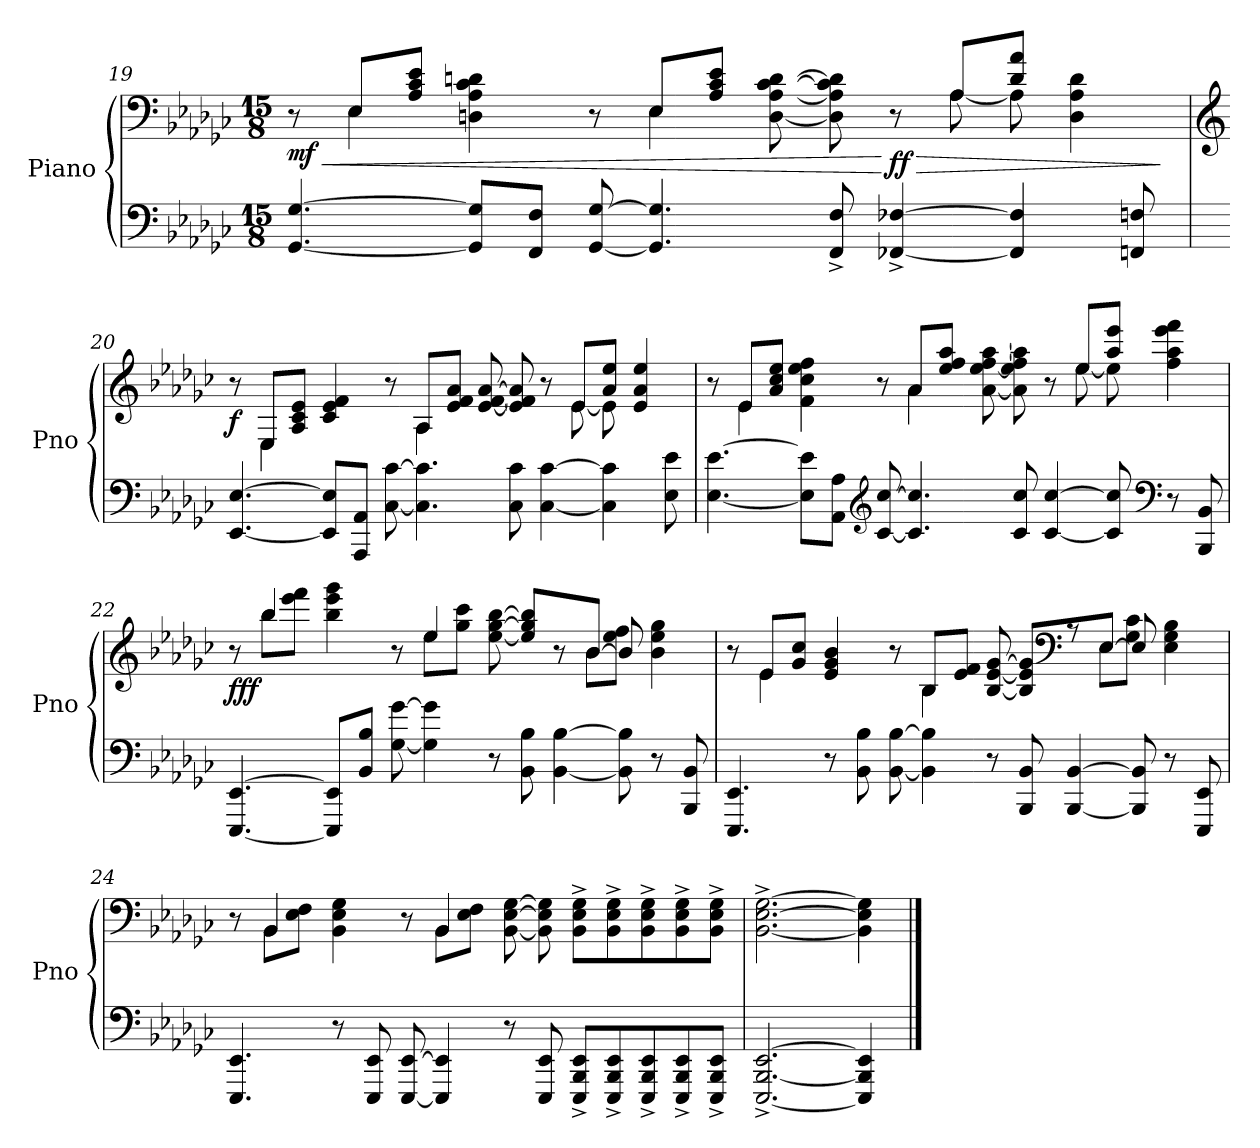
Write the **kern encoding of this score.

**kern	**kern	**dynam
*part1	*part1	*part1
*staff2	*staff1	*staff1/2
*I"Piano	*	*
*I'Pno	*	*
!!LO:LB:g=z
*clefF4	*clefF4	*
*k[b-e-a-d-g-c-]	*k[b-e-a-d-g-c-]	*
*e-:	*e-:	*
*M15/8	*M15/8	*
=19	=19	=19
!	!	!LO:HP:b
*	*^	*
!	!	!	!LO:DY:n=1:b
[4.GG-/ [4.G-/	8r	8ryy	< mf
.	8E-/L	4E-\	.
.	8A-/ 8c-/ 8e-/J	.	.
8GG-/] 8G-/]L	4Dn\ 4A-\ 4c-\ 4dn\	4.ryy	.
8FF/ 8F/J	.	.	.
[8GG-/ [8G-/	8r	.	.
4.GG-/] 4.G-/]	8E-/L	4E-\	.
.	8A-/ 8c-/ 8e-/J	.	.
.	[8D\ [8A-\ [8c-\ [8d\	4.ryy	.
8FF/^ 8F/^	8D\] 8A-\] 8c-\] 8d\]	.	.
!	!	!	!LO:HP:n=1:b
!	!	!	!LO:DY:n=2:b
[4FF-X/^ [4F-X/^	8r	.	[ > ff
.	8A-/L	[8A-\	.
4FF-/] 4F-/]	8d/ 8a-/J	8A-\]	.
.	4D\ 4A-\ 4d\	4ryy	.
8FFn/ 8Fn/	.	.	.
*	*v	*v	*
.	.	]
!!LO:LB:g=z
=20	=20	=20
*	*clefG2	*
*	*^	*
!	!	!	!LO:DY:b
[4.EE-/ [4.E-/	8r	8ryy	f
.	8E-/L	4E-\	.
.	8A-/ 8c-/ 8e-/J	.	.
8EE-/] 8E-/]L	4c-/ 4e-/ 4f/	4.ryy	.
8AAA-/ 8AA-/J	.	.	.
[8C-\ [8c-\	8r	.	.
4.C-\] 4.c-\]	8A-/L	4A-\	.
.	8e-/ 8f/ 8a-/J	.	.
.	[8e-/ [8f/ [8a-/	4.ryy	.
8C-\ 8c-\	8e-/] 8f/] 8a-/]	.	.
[4C-\ [4c-\	8r	.	.
.	8e-/L	[8e-\	.
4C-\] 4c-\]	8a-/ 8ee-/J	8e-\]	.
.	4e-/ 4a-/ 4ee-/	4ryy	.
8E-\ 8e-\	.	.	.
!!LO:LB:g=z	!!
=21	=21	=21	=21
[4.E-\ [4.e-\	8r	8ryy	.
.	8e-/L	4e-\	.
.	8a-/ 8cc-/ 8ee-/J	.	.
8E-\] 8e-\]L	4f\ 4cc-\ 4ee-\ 4ff\	4.ryy	.
8AA-\ 8A-\J	.	.	.
*clefG2	*	*	*
[8c-/ [8cc-/	8r	.	.
4.c-/] 4.cc-/]	8a-/L	4a-\	.
.	8ee-/ 8ff/ 8aa-/J	.	.
.	[8a-\ [8ee-\ [8ff\ [8aa-\	4.ryy	.
8c-/ 8cc-/	8a-\] 8ee-\] 8ff\] 8aa-\]	.	.
[4c-/ [4cc-/	8r	.	.
.	8ee-/L	[8ee-\	.
8c-/] 8cc-/]	8aa-/ 8eee-/J	8ee-\]	.
*clefF4	*	*	*
8r	4ff\ 4aa-\ 4eee-\ 4fff\	4ryy	.
8BBB-/ 8BB-/	.	.	.
!!LO:LB:g=z	!!
=22	=22	=22	=22
!	!	!	!LO:DY:b
[4.EEE-/ [4.EE-/	8r	8ryy	fff
.	4bb-/	8bb-\L	.
.	.	8eee-\ 8fff\J	.
8EEE-/] 8EE-/]L	4bb-\ 4eee-\ 4ggg-\	4.ryy	.
8BB-/ 8B-/J	.	.	.
[8G-\ [8g-\	8r	.	.
4G-\] 4g-\]	4ee-/	8ee-\L	.
.	.	8gg-\ 8ccc-\J	.
8r	[8ee-\ [8gg-\ [8bb-\	4.ryy	.
8BB-\ 8B-\	8ee-/] 8gg-/] 8bb-/]L	.	.
[4BB-\ [4B-\	8r	.	.
.	[8b-/J	8b-\L	.
8BB-\] 8B-\]	8b-/]	8ee-\ 8ff\J	.
8r	4b-\ 4ee-\ 4gg-\	4ryy	.
8BBB-/ 8BB-/	.	.	.
!!LO:PB:g=z	!!
=23	=23	=23	=23
4.EEE-/ 4.EE-/	8r	8ryy	.
.	8e-/L	4e-\	.
.	8g-/ 8cc-/J	.	.
8r	4e-/ 4g-/ 4b-/	4.ryy	.
8BB-\ 8B-\	.	.	.
[8BB-\ [8B-\	8r	.	.
4BB-\] 4B-\]	8B-/L	4B-\	.
.	8e-/ 8f/J	.	.
8r	[8B-/ [8e-/ [8g-/	4.ryy	.
8BBB-/ 8BB-/	8B-/] 8e-/] 8g-/]L	.	.
*	*clefF4	*	*
[4BBB-/ [4BB-/	8r	.	.
.	[8E-/J	8E-\L	.
8BBB-/] 8BB-/]	8E-/]	8G-\ 8c-\J	.
8r	4E-\ 4G-\ 4B-\	4ryy	.
8EEE-/ 8EE-/	.	.	.
!!LO:LB:g=z	!!
=24	=24	=24	=24
4.EEE-/ 4.EE-/	8r	8ryy	.
.	4BB-/	8BB-\L	.
.	.	8E-\ 8F\J	.
8r	4BB-\ 4E-\ 4G-\	4.ryy	.
8EEE-/ 8EE-/	.	.	.
[8EEE-/ [8EE-/	8r	.	.
4EEE-/] 4EE-/]	4BB-/	8BB-\L	.
.	.	8E-\ 8F\J	.
8r	[8BB-\ [8E-\ [8G-\	2..ryy	.
8EEE-/ 8EE-/	8BB-\] 8E-\] 8G-\]	.	.
8EEE-/^ 8BBB-/^ 8EE-/^L	8BB-\^ 8E-\^ 8G-\^L	.	.
8EEE-/^ 8BBB-/^ 8EE-/^	8BB-\^ 8E-\^ 8G-\^	.	.
8EEE-/^ 8BBB-/^ 8EE-/^	8BB-\^ 8E-\^ 8G-\^	.	.
8EEE-/^ 8BBB-/^ 8EE-/^	8BB-\^ 8E-\^ 8G-\^	.	.
8EEE-/^ 8BBB-/^ 8EE-/^J	8BB-\^ 8E-\^ 8G-\^J	.	.
*	*v	*v	*
=25	=25	=25
[2.EEE-/^ [2.BBB-/^ [2.EE-/^	[2.BB-\^ [2.E-\^ [2.G-\^	.
4EEE-/] 4BBB-/] 4EE-/]	4BB-\] 4E-\] 4G-\]	.
==	==	==
*-	*-	*-
